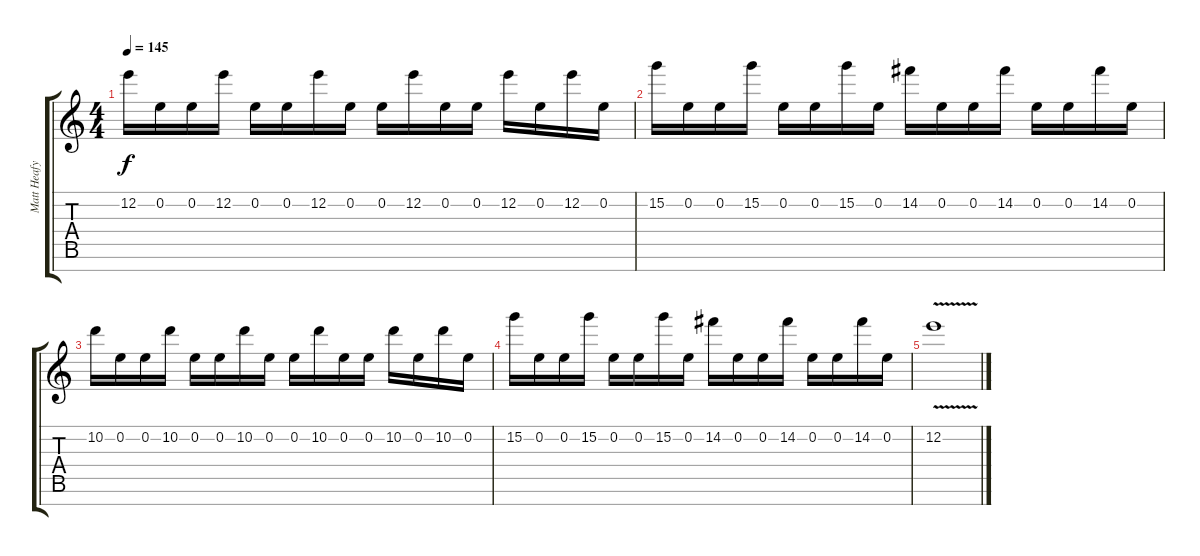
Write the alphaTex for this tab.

\track ("Matt Heafy" "Matt Heafy") {instrument distortionguitar}
\staff {score tabs}
\tuning (A4 E4 C4 G3 D3 A2 E2) {hide}
\ts (4 4)
\tempo 145
\clef g2
\ks c
12.2.16{dy f} 0.2.16 0.2.16 12.2.16 0.2.16 0.2.16 12.2.16 0.2.16 0.2.16 12.2.16 0.2.16 0.2.16 12.2.16 0.2.16 12.2.16 0.2.16 |
15.2.16 0.2.16 0.2.16 15.2.16 0.2.16 0.2.16 15.2.16 0.2.16 14.2.16 0.2.16 0.2.16 14.2.16 0.2.16 0.2.16 14.2.16 0.2.16 |
10.2.16 0.2.16 0.2.16 10.2.16 0.2.16 0.2.16 10.2.16 0.2.16 0.2.16 10.2.16 0.2.16 0.2.16 10.2.16 0.2.16 10.2.16 0.2.16 |
15.2.16 0.2.16 0.2.16 15.2.16 0.2.16 0.2.16 15.2.16 0.2.16 14.2.16 0.2.16 0.2.16 14.2.16 0.2.16 0.2.16 14.2.16 0.2.16 |
12.2{v}.1
